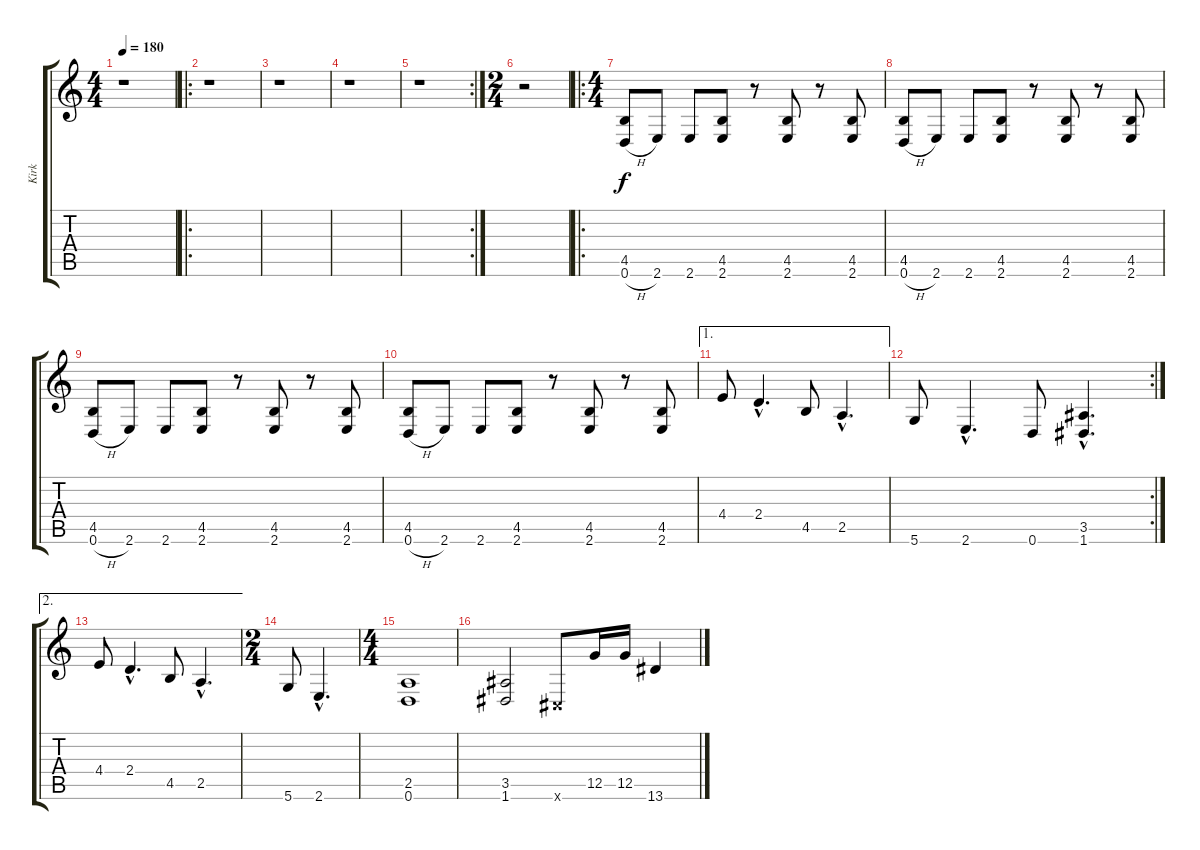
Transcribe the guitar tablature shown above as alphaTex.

\track ("Kirk" "Kirk") {instrument distortionguitar}
\staff {score tabs}
\tuning (D4 A3 F3 C3 G2 D2) {hide}
\ts (4 4)
\tempo 180
\clef g2
\ks c
r.1{dy f instrument distortionguitar} |
\ro
r.1 |
r.1 |
r.1 |
\rc 2
r.1 |
\ts (2 4)
r.2 |
\ro
\ts (4 4)
(4.5 0.6{h}).8 2.6.8 2.6.8 (4.5 2.6).8 r.8 (4.5 2.6).8 r.8 (4.5 2.6).8 |
(4.5 0.6{h}).8 2.6.8 2.6.8 (4.5 2.6).8 r.8 (4.5 2.6).8 r.8 (4.5 2.6).8 |
(4.5 0.6{h}).8 2.6.8 2.6.8 (4.5 2.6).8 r.8 (4.5 2.6).8 r.8 (4.5 2.6).8 |
(4.5 0.6{h}).8 2.6.8 2.6.8 (4.5 2.6).8 r.8 (4.5 2.6).8 r.8 (4.5 2.6).8 |
\ae 1
4.4.8 2.4{hac}.4{d} 4.5.8 2.5{hac}.4{d} |
\rc 2
5.6.8 2.6{hac}.4{d} 0.6.8 (3.5{hac} 1.6{hac}).4{d} |
\ae 2
4.4.8 2.4{hac}.4{d} 4.5.8 2.5{hac}.4{d} |
\ts (2 4)
5.6.8 2.6{hac}.4{d} |
\ts (4 4)
(2.5 0.6).1 |
(3.5 1.6).2 -1.6{x}.8 12.5.16 12.5.16 13.6{ss}.4
